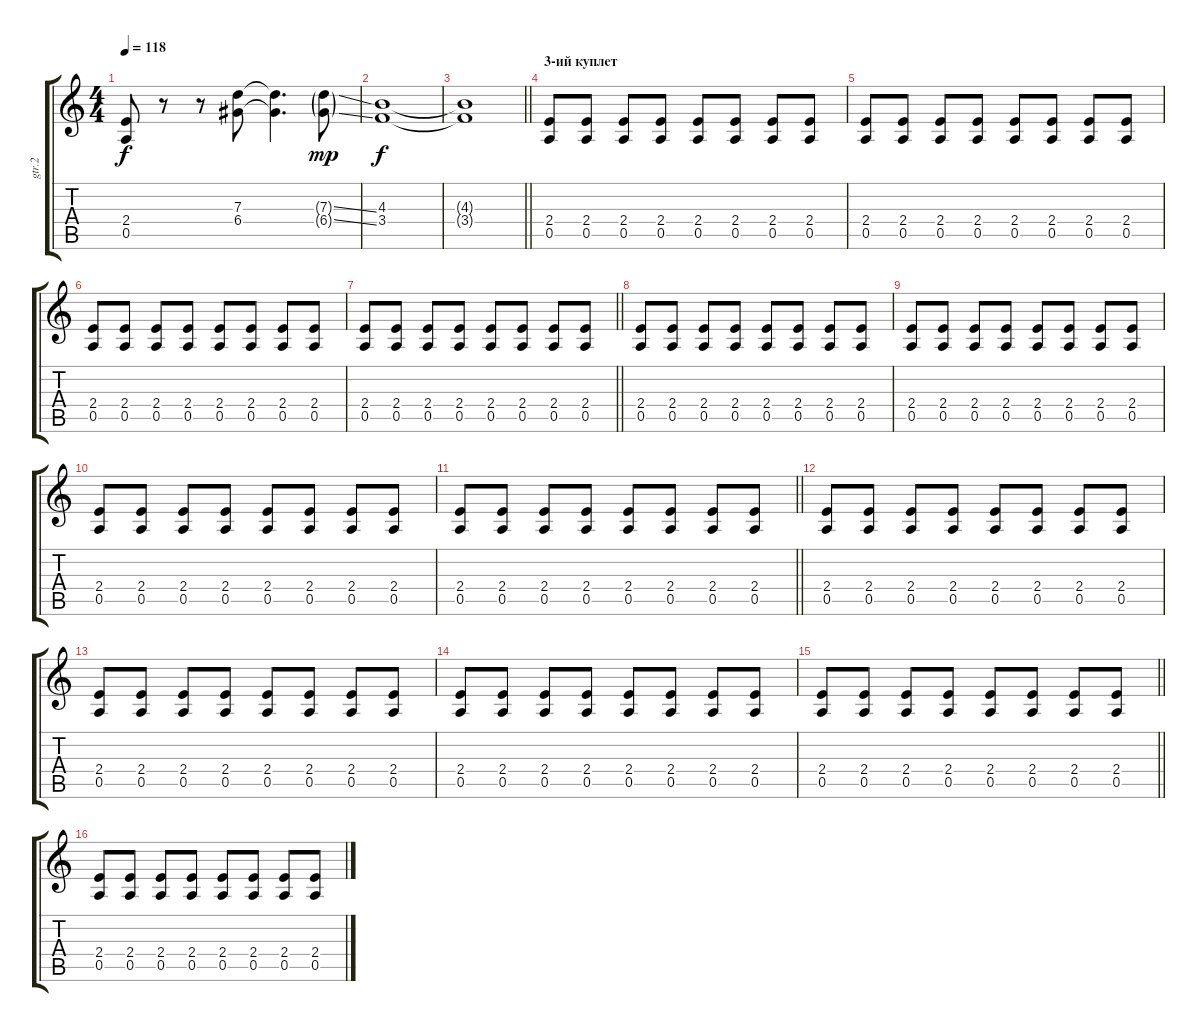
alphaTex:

\track ("gtr.2" "gtr.2") {instrument overdrivenguitar}
\staff {score tabs}
\tuning (E4 B3 G3 D3 A2 E2) {hide}
\ts (4 4)
\tempo 118
\clef g2
\ks c
(2.4 0.5).8{dy f} r.8 r.8 (7.3 6.4).8 (7.3{t} 6.4{t}).4{d} (7.3{ss g} 6.4{ss g}).8{dy mp} |
(4.3 3.4).1{dy f} |
\barLineRight lightlight
(4.3{t} 3.4{t}).1 |
\section ("" "3-ий куплет")
(2.4 0.5).8 (2.4 0.5).8 (2.4 0.5).8 (2.4 0.5).8 (2.4 0.5).8 (2.4 0.5).8 (2.4 0.5).8 (2.4 0.5).8 |
(2.4 0.5).8 (2.4 0.5).8 (2.4 0.5).8 (2.4 0.5).8 (2.4 0.5).8 (2.4 0.5).8 (2.4 0.5).8 (2.4 0.5).8 |
(2.4 0.5).8 (2.4 0.5).8 (2.4 0.5).8 (2.4 0.5).8 (2.4 0.5).8 (2.4 0.5).8 (2.4 0.5).8 (2.4 0.5).8 |
\barLineRight lightlight
(2.4 0.5).8 (2.4 0.5).8 (2.4 0.5).8 (2.4 0.5).8 (2.4 0.5).8 (2.4 0.5).8 (2.4 0.5).8 (2.4 0.5).8 |
(2.4 0.5).8 (2.4 0.5).8 (2.4 0.5).8 (2.4 0.5).8 (2.4 0.5).8 (2.4 0.5).8 (2.4 0.5).8 (2.4 0.5).8 |
(2.4 0.5).8 (2.4 0.5).8 (2.4 0.5).8 (2.4 0.5).8 (2.4 0.5).8 (2.4 0.5).8 (2.4 0.5).8 (2.4 0.5).8 |
(2.4 0.5).8 (2.4 0.5).8 (2.4 0.5).8 (2.4 0.5).8 (2.4 0.5).8 (2.4 0.5).8 (2.4 0.5).8 (2.4 0.5).8 |
\barLineRight lightlight
(2.4 0.5).8 (2.4 0.5).8 (2.4 0.5).8 (2.4 0.5).8 (2.4 0.5).8 (2.4 0.5).8 (2.4 0.5).8 (2.4 0.5).8 |
(2.4 0.5).8 (2.4 0.5).8 (2.4 0.5).8 (2.4 0.5).8 (2.4 0.5).8 (2.4 0.5).8 (2.4 0.5).8 (2.4 0.5).8 |
(2.4 0.5).8 (2.4 0.5).8 (2.4 0.5).8 (2.4 0.5).8 (2.4 0.5).8 (2.4 0.5).8 (2.4 0.5).8 (2.4 0.5).8 |
(2.4 0.5).8 (2.4 0.5).8 (2.4 0.5).8 (2.4 0.5).8 (2.4 0.5).8 (2.4 0.5).8 (2.4 0.5).8 (2.4 0.5).8 |
\barLineRight lightlight
(2.4 0.5).8 (2.4 0.5).8 (2.4 0.5).8 (2.4 0.5).8 (2.4 0.5).8 (2.4 0.5).8 (2.4 0.5).8 (2.4 0.5).8 |
(2.4 0.5).8 (2.4 0.5).8 (2.4 0.5).8 (2.4 0.5).8 (2.4 0.5).8 (2.4 0.5).8 (2.4 0.5).8 (2.4 0.5).8
